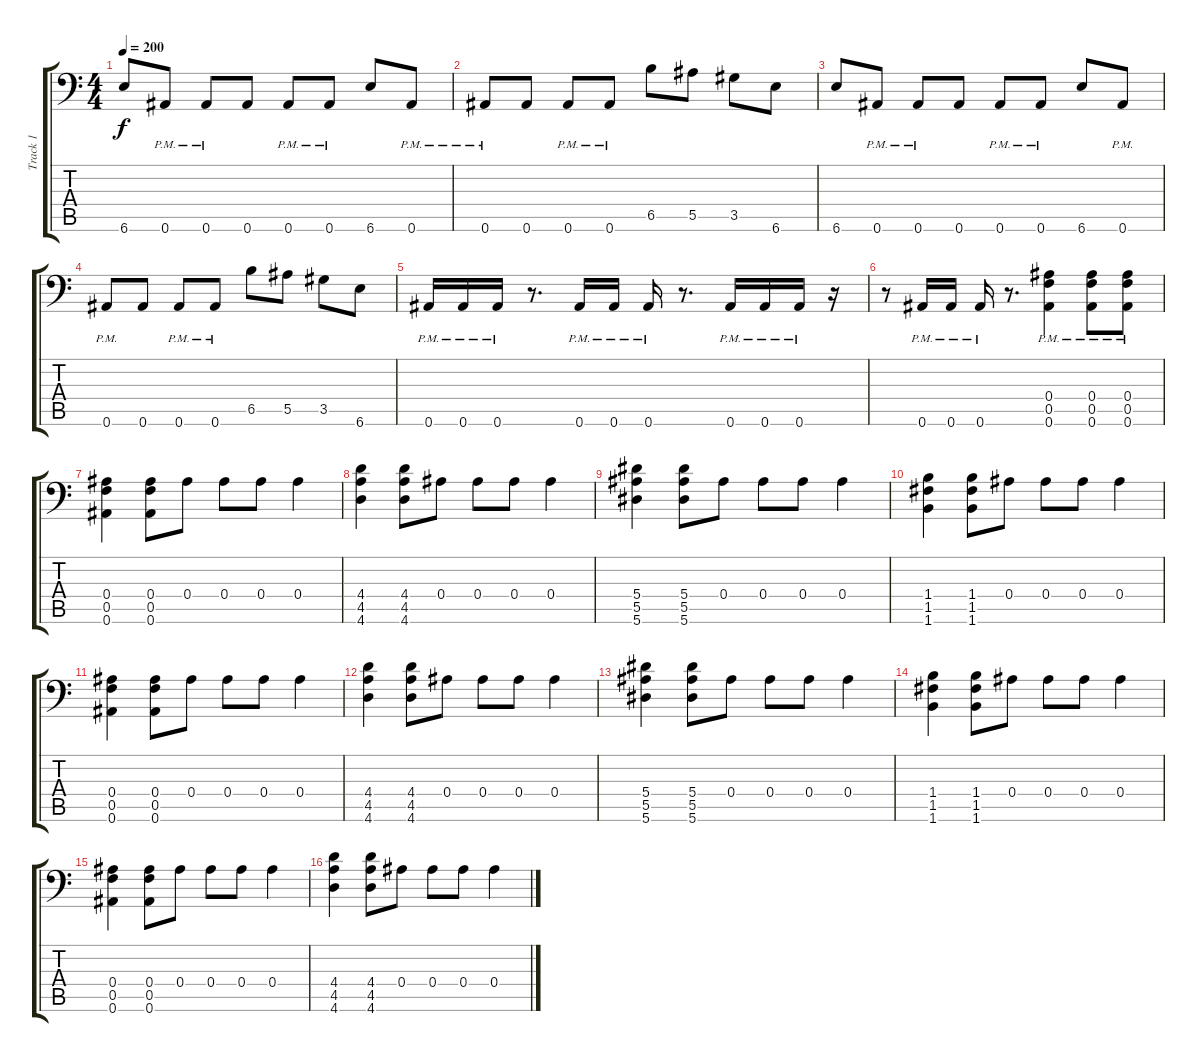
\track ("Track 1" "Track 1") {instrument distortionguitar}
\staff {score tabs}
\tuning (C5 G3 D3 Bb2 F2 Bb1) {hide}
\ts (4 4)
\tempo 200
\clef f4
\ks c
6.6.8{dy f} 0.6{pm}.8 0.6{pm}.8 0.6.8 0.6{pm}.8 0.6{pm}.8 6.6.8 0.6{pm}.8 |
0.6{pm}.8 0.6.8 0.6{pm}.8 0.6{pm}.8 6.5.8 5.5.8 3.5.8 6.6.8 |
6.6.8 0.6{pm}.8 0.6{pm}.8 0.6.8 0.6{pm}.8 0.6{pm}.8 6.6.8 0.6{pm}.8 |
0.6{pm}.8 0.6.8 0.6{pm}.8 0.6{pm}.8 6.5.8 5.5.8 3.5.8 6.6.8 |
0.6{pm}.16 0.6{pm}.16 0.6{pm}.16 r.8{d} 0.6{pm}.16 0.6{pm}.16 0.6{pm}.16 r.8{d} 0.6{pm}.16 0.6{pm}.16 0.6{pm}.16 r.16 |
r.8 0.6{pm}.16 0.6{pm}.16 0.6{pm}.16 r.8{d} (0.4{pm} 0.5 0.6{pm}).4 (0.4{pm} 0.5 0.6).8 (0.4{pm} 0.5 0.6).8 |
(0.4 0.5 0.6).4{instrument distortionguitar} (0.4 0.5 0.6).8 0.4.8 0.4.8 0.4.8 0.4.4 |
(4.4 4.5 4.6).4 (4.4 4.5 4.6).8 0.4.8 0.4.8 0.4.8 0.4.4 |
(5.4 5.5 5.6).4 (5.4 5.5 5.6).8 0.4.8 0.4.8 0.4.8 0.4.4 |
(1.4 1.5 1.6).4 (1.4 1.5 1.6).8 0.4.8 0.4.8 0.4.8 0.4.4 |
(0.4 0.5 0.6).4{instrument distortionguitar} (0.4 0.5 0.6).8 0.4.8 0.4.8 0.4.8 0.4.4 |
(4.4 4.5 4.6).4 (4.4 4.5 4.6).8 0.4.8 0.4.8 0.4.8 0.4.4 |
(5.4 5.5 5.6).4 (5.4 5.5 5.6).8 0.4.8 0.4.8 0.4.8 0.4.4 |
(1.4 1.5 1.6).4 (1.4 1.5 1.6).8 0.4.8 0.4.8 0.4.8 0.4.4 |
(0.4 0.5 0.6).4{instrument distortionguitar} (0.4 0.5 0.6).8 0.4.8 0.4.8 0.4.8 0.4.4 |
(4.4 4.5 4.6).4 (4.4 4.5 4.6).8 0.4.8 0.4.8 0.4.8 0.4.4
